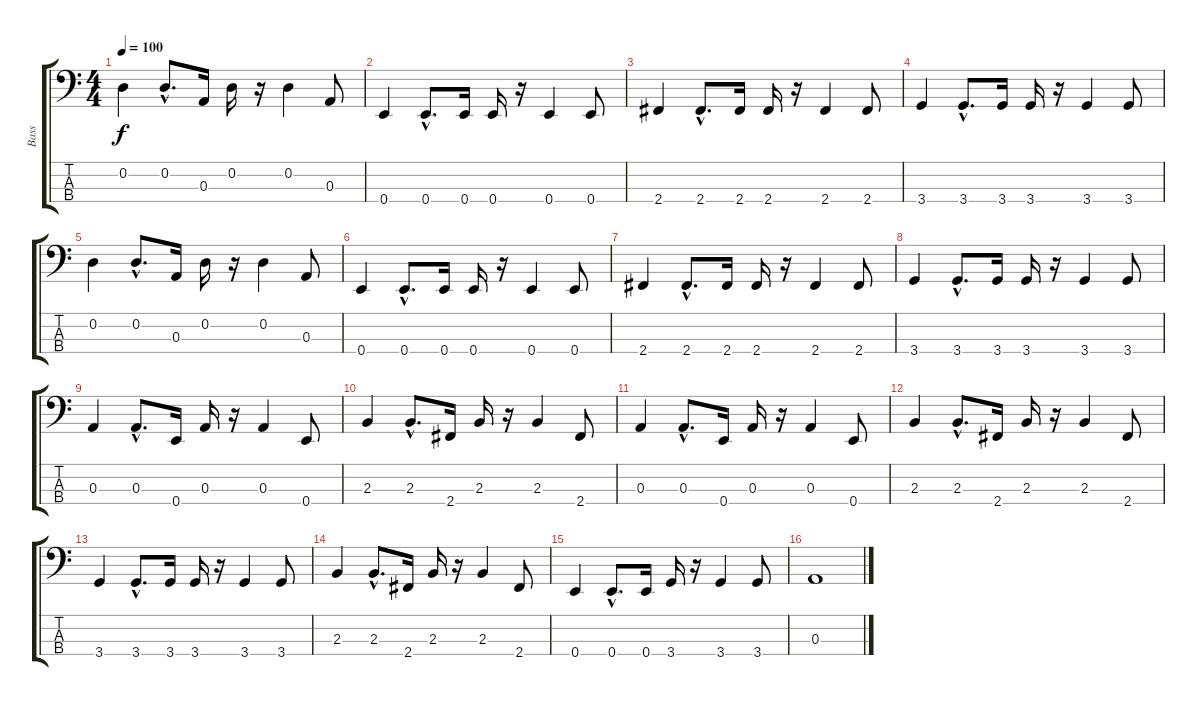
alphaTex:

\track ("Bass" "Bass") {instrument electricbassfinger}
\staff {score tabs}
\tuning (G2 D2 A1 E1) {hide}
\ts (4 4)
\tempo 100
\clef f4
\ks c
0.2.4{dy f} 0.2{hac}.8{d} 0.3.16 0.2.16 r.16 0.2.4 0.3.8 |
0.4.4 0.4{hac}.8{d} 0.4.16 0.4.16 r.16 0.4.4 0.4.8 |
2.4.4 2.4{hac}.8{d} 2.4.16 2.4.16 r.16 2.4.4 2.4.8 |
3.4.4 3.4{hac}.8{d} 3.4.16 3.4.16 r.16 3.4.4 3.4.8 |
0.2.4 0.2{hac}.8{d} 0.3.16 0.2.16 r.16 0.2.4 0.3.8 |
0.4.4 0.4{hac}.8{d} 0.4.16 0.4.16 r.16 0.4.4 0.4.8 |
2.4.4 2.4{hac}.8{d} 2.4.16 2.4.16 r.16 2.4.4 2.4.8 |
3.4.4 3.4{hac}.8{d} 3.4.16 3.4.16 r.16 3.4.4 3.4.8 |
0.3.4 0.3{hac}.8{d} 0.4.16 0.3.16 r.16 0.3.4 0.4.8 |
2.3.4 2.3{hac}.8{d} 2.4.16 2.3.16 r.16 2.3.4 2.4.8 |
0.3.4 0.3{hac}.8{d} 0.4.16 0.3.16 r.16 0.3.4 0.4.8 |
2.3.4 2.3{hac}.8{d} 2.4.16 2.3.16 r.16 2.3.4 2.4.8 |
3.4.4 3.4{hac}.8{d} 3.4.16 3.4.16 r.16 3.4.4 3.4.8 |
2.3.4 2.3{hac}.8{d} 2.4.16 2.3.16 r.16 2.3.4 2.4.8 |
0.4.4 0.4{hac}.8{d} 0.4.16 3.4.16 r.16 3.4.4 3.4.8 |
0.3.1
